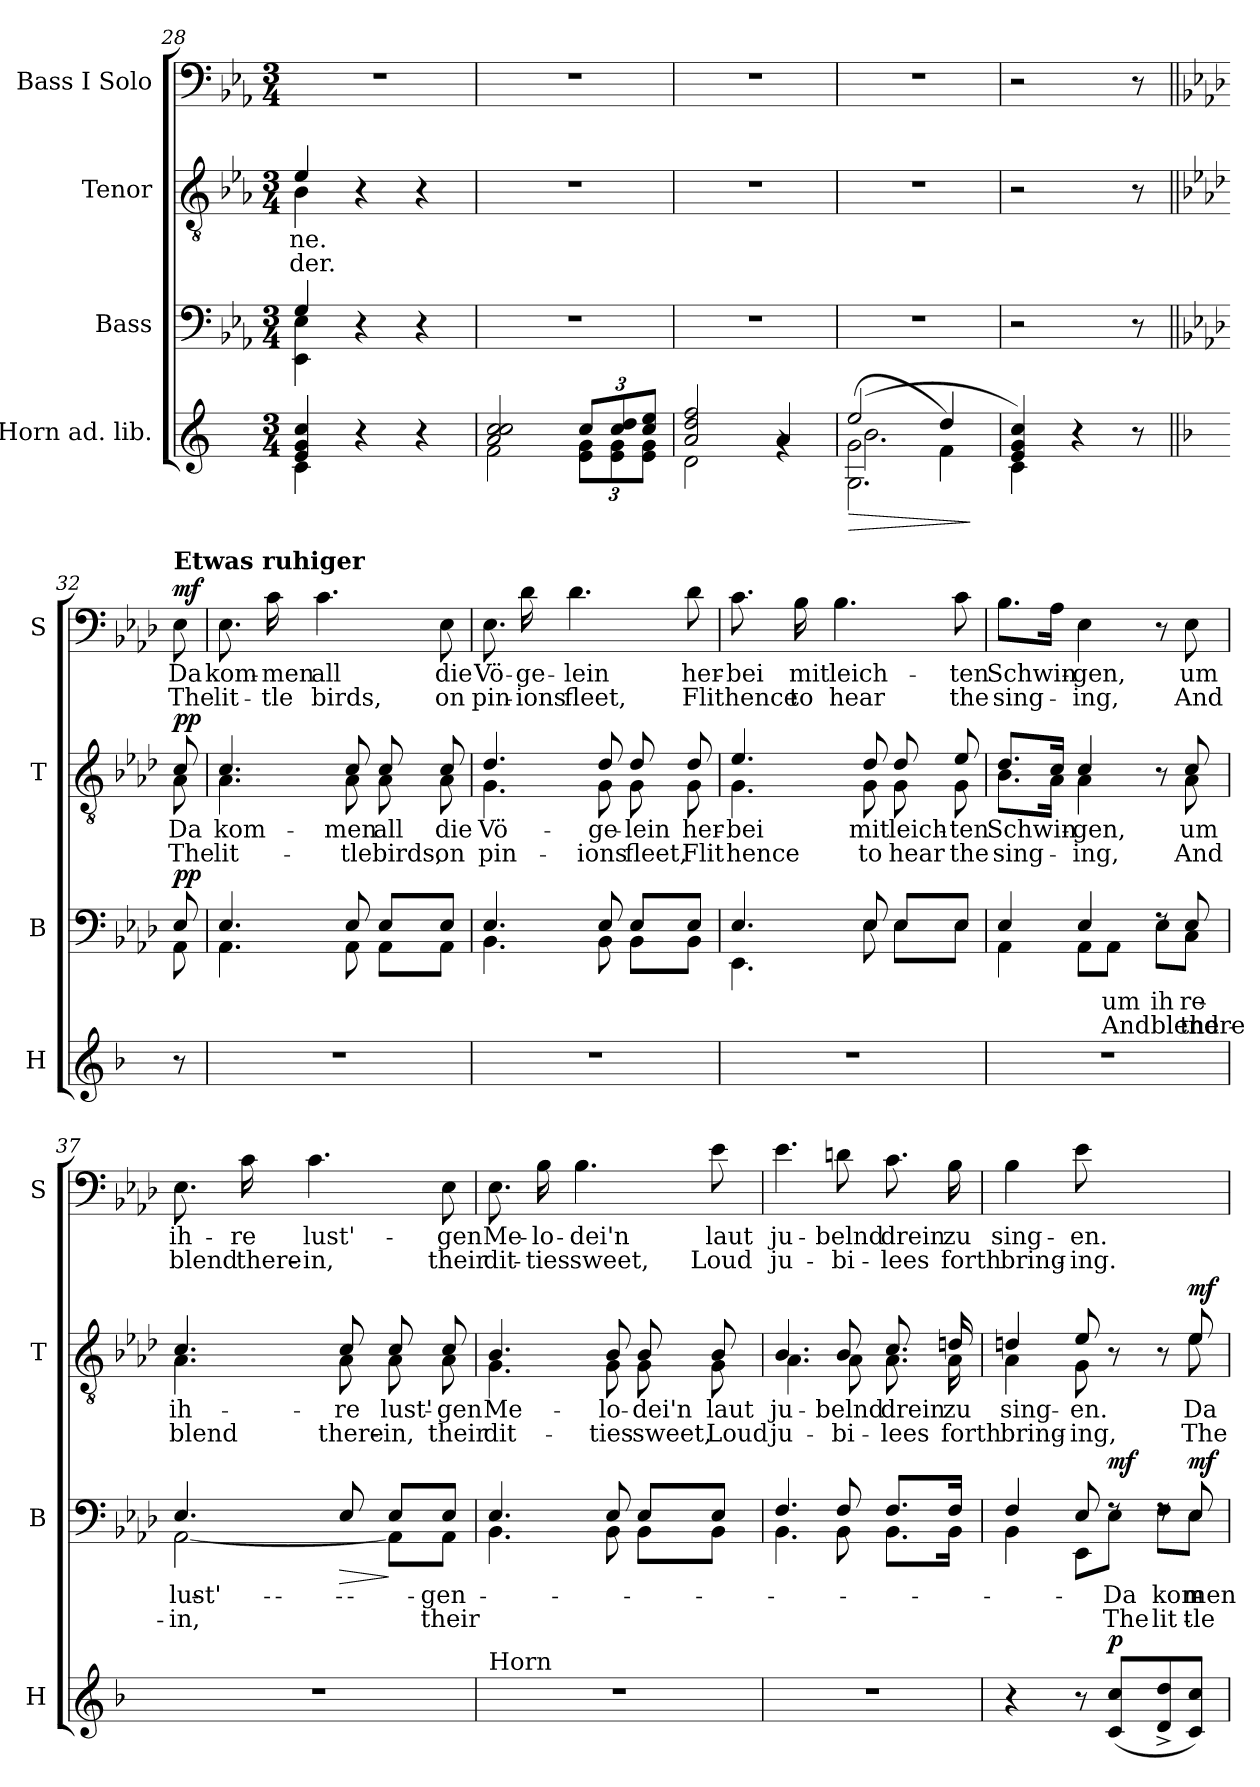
**kern	**dynam	**kern	**text	**text	**dynam	**kern	**text	**text	**dynam	**kern	**text	**text	**dynam
*part4	*part4	*part3	*part3	*part3	*part3	*part2	*part2	*part2	*part2	*part1	*part1	*part1	*part1
*staff4	*staff4	*staff3	*staff3	*staff3	*staff3	*staff2	*staff2	*staff2	*staff2	*staff1	*staff1	*staff1	*staff1
*I"Horn ad. lib.	*	*I"Bass	*	*	*	*I"Tenor	*	*	*	*I"Bass I Solo	*	*	*
*I'H	*	*I'B	*	*	*	*I'T	*	*	*	*I'S	*	*	*
*clefG2	*	*clefF4	*	*	*	*clefGv2	*	*	*	*clefF4	*	*	*
*ITrd5c9	*	*	*	*	*	*	*	*	*	*	*	*	*
*k[b-e-a-]	*	*k[b-e-a-]	*	*	*	*k[b-e-a-]	*	*	*	*k[b-e-a-]	*	*	*
*M3/4	*	*M3/4	*	*	*	*M3/4	*	*	*	*M3/4	*	*	*
=28	=28	=28	=28	=28	=28	=28	=28	=28	=28	=28	=28	=28	=28
*^	*	*^	*	*	*	*	*	*	*	*	*	*	*
!	!	!	!	!	!	!	!	!	!LO:LY:b	!LO:LY:b	!	!	!	!	!
*	*	*	*	*	*	*	*	*^	*	*	*	*	*	*	*
4G/ 4B-/ 4e-/	4E-\	.	4G/	4EE-\ 4E-\	.	.	.	4e-/	4B-\	-ne.	-der.	.	2.r	.	.	.
4r	4ryy	.	4r	4ryy	.	.	.	4r	4ryy	.	.	.	.	.	.	.
4r	4ryy	.	4r	4ryy	.	.	.	4r	4ryy	.	.	.	.	.	.	.
*	*	*	*v	*v	*	*	*	*	*	*	*	*	*	*	*	*
*	*	*	*	*	*	*	*v	*v	*	*	*	*	*	*	*
!!LO:LB:g=z
=29	=29	=29	=29	=29	=29	=29	=29	=29	=29	=29	=29	=29	=29	=29
2c/ 2e-/ 2e-/	2A-\	.	2.r	.	.	.	2.r	.	.	.	2.r	.	.	.
*Xbrackettup	*	*	*	*	*	*	*	*	*	*	*	*	*	*
12e-/L	12G\ 12B-\L	.	.	.	.	.	.	.	.	.	.	.	.	.
12e-/ 12f/	12G\ 12B-\	.	.	.	.	.	.	.	.	.	.	.	.	.
12e-/ 12g/J	12G\ 12B-\J	.	.	.	.	.	.	.	.	.	.	.	.	.
=30	=30	=30	=30	=30	=30	=30	=30	=30	=30	=30	=30	=30	=30	=30
2c/ 2f/ 2a-/	2F\	.	2.r	.	.	.	2.r	.	.	.	2.r	.	.	.
4c/	4rg	.	.	.	.	.	.	.	.	.	.	.	.	.
=31	=31	=31	=31	=31	=31	=31	=31	=31	=31	=31	=31	=31	=31	=31
!	!	!LO:HP:b	!	!	!	!	!	!	!	!	!	!	!	!
*^	*^	*	*	*	*	*	*	*	*	*	*	*	*	*
(2g/	2.BB-\	(>2B-\	2.d\	>	2.r	.	.	.	2.r	.	.	.	2.r	.	.	.
4f/	.	4A-\)	.	.	.	.	.	.	.	.	.	.	.	.	.	.
*v	*v	*v	*v	*	*	*	*	*	*	*	*	*	*	*	*	*
.	]	.	.	.	.	.	.	.	.	.	.	.	.
=32	=32	=32	=32	=32	=32	=32	=32	=32	=32	=32	=32	=32	=32
*^	*	*	*	*	*	*	*	*	*	*	*	*	*
4G/ 4B-/ 4e-/)	4E-\	.	2r	.	.	.	2r	.	.	.	2r	.	.	.
4r	4ryy	.	.	.	.	.	.	.	.	.	.	.	.	.
8r	8ryy	.	8r	.	.	.	8r	.	.	.	8r	.	.	.
*v	*v	*	*	*	*	*	*	*	*	*	*	*	*	*
!!LO:PB:g=z
=32X1||	=32X1||	=32X1||	=32X1||	=32X1||	=32X1||	=32X1||	=32X1||	=32X1||	=32X1||	=32X1||	=32X1||	=32X1||	=32X1||
*k[b-e-a-d-]	*	*k[b-e-a-d-]	*	*	*	*k[b-e-a-d-]	*	*	*	*k[b-e-a-d-]	*	*	*
*^	*	*^	*	*	*	*	*	*	*	*	*	*	*
!	!	!	!	!	!	!	!	!	!	!	!	!LO:TX:a:B:t=Etwas ruhiger	!	!	!
!	!	!	!	!	!	!	!LO:DY:a	!	!LO:LY:b	!LO:LY:b	!LO:DY:a	!	!LO:LY:b	!LO:LY:b	!LO:DY:a
*v	*v	*	*	*	*	*	*	*^	*	*	*	*	*	*	*
8r	.	8E-/	8AA-\	.	.	pp	8c/	8A-\	Da	The	pp	8E-\	Da	The	mf
=33	=33	=33	=33	=33	=33	=33	=33	=33	=33	=33	=33	=33	=33	=33	=33
!	!	!	!	!	!	!	!	!	!LO:LY:b	!LO:LY:b	!	!	!LO:LY:b	!LO:LY:b	!
2.r	.	4.E-/	4.AA-\	.	.	.	4.c/	4.A-\	kom-	lit-	.	8.E-\	kom-	lit-	.
!	!	!	!	!	!	!	!	!	!	!	!	!	!LO:LY:b	!LO:LY:b	!
.	.	.	.	.	.	.	.	.	.	.	.	16c\	-men	-tle	.
!	!	!	!	!	!	!	!	!	!	!	!	!	!LO:LY:b	!LO:LY:b	!
.	.	.	.	.	.	.	.	.	.	.	.	4.c\	all	birds,	.
!	!	!	!	!	!	!	!	!	!LO:LY:b	!LO:LY:b	!	!	!	!	!
.	.	8E-/	8AA-\	.	.	.	8c/	8A-\	-men	-tle	.	.	.	.	.
!	!	!	!	!	!	!	!	!	!LO:LY:b	!LO:LY:b	!	!	!	!	!
.	.	8E-/L	8AA-\L	.	.	.	8c/	8A-\	all	birds,	.	.	.	.	.
!	!	!	!	!	!	!	!	!	!LO:LY:b	!LO:LY:b	!	!	!LO:LY:b	!LO:LY:b	!
.	.	8E-/J	8AA-\J	.	.	.	8c/	8A-\	die	on	.	8E-\	die	on	.
=34	=34	=34	=34	=34	=34	=34	=34	=34	=34	=34	=34	=34	=34	=34	=34
!	!	!	!	!	!	!	!	!	!LO:LY:b	!LO:LY:b	!	!	!LO:LY:b	!LO:LY:b	!
2.r	.	4.E-/	4.BB-\	.	.	.	4.d-/	4.G\	Vö-	pin-	.	8.E-\	Vö-	pin-	.
!	!	!	!	!	!	!	!	!	!	!	!	!	!LO:LY:b	!LO:LY:b	!
.	.	.	.	.	.	.	.	.	.	.	.	16d-\	-ge-	-ions	.
!	!	!	!	!	!	!	!	!	!	!	!	!	!LO:LY:b	!LO:LY:b	!
.	.	.	.	.	.	.	.	.	.	.	.	4.d-\	-lein	fleet,	.
!	!	!	!	!	!	!	!	!	!LO:LY:b	!LO:LY:b	!	!	!	!	!
.	.	8E-/	8BB-\	.	.	.	8d-/	8G\	-ge-	-ions	.	.	.	.	.
!	!	!	!	!	!	!	!	!	!LO:LY:b	!LO:LY:b	!	!	!	!	!
.	.	8E-/L	8BB-\L	.	.	.	8d-/	8G\	-lein	fleet,	.	.	.	.	.
!	!	!	!	!	!	!	!	!	!LO:LY:b	!LO:LY:b	!	!	!LO:LY:b	!LO:LY:b	!
.	.	8E-/J	8BB-\J	.	.	.	8d-/	8G\	her-	Flit	.	8d-\	her-	Flit	.
!!LO:LB:g=z
=35	=35	=35	=35	=35	=35	=35	=35	=35	=35	=35	=35	=35	=35	=35	=35
!	!	!	!	!	!	!	!	!	!LO:LY:b	!LO:LY:b	!	!	!LO:LY:b	!LO:LY:b	!
2.r	.	4.E-/	4.EE-\	.	.	.	4.e-/	4.G\	-bei	hence	.	8.c\	-bei	hence	.
!	!	!	!	!	!	!	!	!	!	!	!	!	!LO:LY:b	!LO:LY:b	!
.	.	.	.	.	.	.	.	.	.	.	.	16B-\	mit	to	.
!	!	!	!	!	!	!	!	!	!	!	!	!	!LO:LY:b	!LO:LY:b	!
.	.	.	.	.	.	.	.	.	.	.	.	4.B-\	leich-	hear	.
!	!	!	!	!	!	!	!	!	!LO:LY:b	!LO:LY:b	!	!	!	!	!
.	.	8E-/	8E-\	.	.	.	8d-/	8G\	mit	to	.	.	.	.	.
!	!	!	!	!	!	!	!	!	!LO:LY:b	!LO:LY:b	!	!	!	!	!
.	.	8E-/L	8E-\L	.	.	.	8d-/	8G\	leich-	hear	.	.	.	.	.
!	!	!	!	!	!	!	!	!	!LO:LY:b	!LO:LY:b	!	!	!LO:LY:b	!LO:LY:b	!
.	.	8E-/J	8E-\J	.	.	.	8e-/	8G\	-ten	the	.	8c\	-ten	the	.
=36	=36	=36	=36	=36	=36	=36	=36	=36	=36	=36	=36	=36	=36	=36	=36
!	!	!	!	!	!	!	!	!	!LO:LY:b	!LO:LY:b	!	!	!LO:LY:b	!LO:LY:b	!
2.r	.	4E-/	4AA-\	.	.	.	8.d-/L	8.B-\L	Schwin-	sing-	.	8.B-\L	Schwin-	sing-	.
.	.	.	.	.	.	.	16c/Jk	16A-\Jk	.	.	.	16A-\Jk	.	.	.
!	!	!	!	!	!	!	!	!	!LO:LY:b	!LO:LY:b	!	!	!LO:LY:b	!LO:LY:b	!
.	.	4E-/	8AA-\L	.	.	.	4c/	4A-\	-gen,	-ing,	.	4E-\	-gen,	-ing,	.
!	!	!	!	!LO:LY:b	!LO:LY:b	!	!	!	!	!	!	!	!	!	!
.	.	.	8AA-\J	um	And	.	.	.	.	.	.	.	.	.	.
!	!	!	!	!LO:LY:b	!LO:LY:b	!	!	!	!	!	!	!	!	!	!
.	.	8rF	8E-\L	ih-	blend	.	8r	8ryy	.	.	.	8r	.	.	.
!	!	!	!	!LO:LY:b	!LO:LY:b	!	!	!	!LO:LY:b	!LO:LY:b	!	!	!LO:LY:b	!LO:LY:b	!
.	.	8E-/	8C\J	-re	there-	.	8c/	8A-\	um	And	.	8E-\	um	And	.
=37	=37	=37	=37	=37	=37	=37	=37	=37	=37	=37	=37	=37	=37	=37	=37
!	!	!	!	!LO:LY:b	!LO:LY:b	!	!	!	!LO:LY:b	!LO:LY:b	!	!	!LO:LY:b	!LO:LY:b	!
2.r	.	4.E-/	[2AA-\	lust'-	-in,	.	4.c/	4.A-\	ih-	blend	.	8.E-\	ih-	blend	.
!	!	!	!	!	!	!	!	!	!	!	!	!	!LO:LY:b	!LO:LY:b	!
.	.	.	.	.	.	.	.	.	.	.	.	16c\	-re	there-	.
!	!	!	!	!	!	!	!	!	!	!	!	!	!LO:LY:b	!LO:LY:b	!
.	.	.	.	.	.	.	.	.	.	.	.	4.c\	lust'-	-in,	.
!	!	!	!	!	!	!LO:HP:b	!	!	!LO:LY:b	!LO:LY:b	!	!	!	!	!
.	.	8E-/	.	.	.	>	8c/	8A-\	-re	there-	.	.	.	.	.
!	!	!	!	!	!	!	!	!	!LO:LY:b	!LO:LY:b	!	!	!	!	!
.	.	8E-/L	8AA-\L]	.	.	]	8c/	8A-\	lust'-	-in,	.	.	.	.	.
!	!	!	!	!LO:LY:b	!LO:LY:b	!	!	!	!LO:LY:b	!LO:LY:b	!	!	!LO:LY:b	!LO:LY:b	!
.	.	8E-/J	8AA-\J	-gen	their	.	8c/	8A-\	-gen	their	.	8E-\	-gen	their	.
!!LO:LB:g=z
=38	=38	=38	=38	=38	=38	=38	=38	=38	=38	=38	=38	=38	=38	=38	=38
!LO:TX:a:t=Horn	!	!	!	!	!	!	!	!	!	!	!	!	!	!	!
!	!	!	!	!	!	!	!	!	!LO:LY:b	!LO:LY:b	!	!	!LO:LY:b	!LO:LY:b	!
2.r	.	4.E-/	4.BB-\	.	.	.	4.B-/	4.G\	Me-	dit-	.	8.E-\	Me-	dit-	.
!	!	!	!	!	!	!	!	!	!	!	!	!	!LO:LY:b	!LO:LY:b	!
.	.	.	.	.	.	.	.	.	.	.	.	16B-\	-lo-	-ties	.
!	!	!	!	!	!	!	!	!	!	!	!	!	!LO:LY:b	!LO:LY:b	!
.	.	.	.	.	.	.	.	.	.	.	.	4.B-\	-dei'n	sweet,	.
!	!	!	!	!	!	!	!	!	!LO:LY:b	!LO:LY:b	!	!	!	!	!
.	.	8E-/	8BB-\	.	.	.	8B-/	8G\	-lo-	-ties	.	.	.	.	.
!	!	!	!	!	!	!	!	!	!LO:LY:b	!LO:LY:b	!	!	!	!	!
.	.	8E-/L	8BB-\L	.	.	.	8B-/	8G\	-dei'n	sweet,	.	.	.	.	.
!	!	!	!	!	!	!	!	!	!LO:LY:b	!LO:LY:b	!	!	!LO:LY:b	!LO:LY:b	!
.	.	8E-/J	8BB-\J	.	.	.	8B-/	8G\	laut	Loud	.	8e-\	laut	Loud	.
=39	=39	=39	=39	=39	=39	=39	=39	=39	=39	=39	=39	=39	=39	=39	=39
!	!	!	!	!	!	!	!	!	!LO:LY:b	!LO:LY:b	!	!	!LO:LY:b	!LO:LY:b	!
2.r	.	4.F/	4.BB-\	.	.	.	4.B-/	4.A-\	ju-	ju-	.	4.e-\	ju-	ju-	.
!	!	!	!	!	!	!	!	!	!LO:LY:b	!LO:LY:b	!	!	!LO:LY:b	!LO:LY:b	!
.	.	8F/	8BB-\	.	.	.	8B-/	8A-\	-belnd	-bi-	.	8dn\	-belnd	-bi-	.
!	!	!	!	!	!	!	!	!	!LO:LY:b	!LO:LY:b	!	!	!LO:LY:b	!LO:LY:b	!
.	.	8.F/L	8.BB-\L	.	.	.	8.c/	8.A-\	drein	-lees	.	8.c\	drein	-lees	.
!	!	!	!	!	!	!	!	!	!LO:LY:b	!LO:LY:b	!	!	!LO:LY:b	!LO:LY:b	!
.	.	16F/Jk	16BB-\Jk	.	.	.	16dn/	16A-\	zu	forth	.	16B-\	zu	forth	.
=40	=40	=40	=40	=40	=40	=40	=40	=40	=40	=40	=40	=40	=40	=40	=40
!	!	!	!	!	!	!	!	!	!LO:LY:b	!LO:LY:b	!	!	!LO:LY:b	!LO:LY:b	!
4r	.	4F/	4BB-\	.	.	.	4dn/	4A-\	sing-	bring-	.	4B-\	sing-	bring-	.
!	!	!	!	!	!	!	!	!	!LO:LY:b	!LO:LY:b	!	!	!LO:LY:b	!LO:LY:b	!
8r	.	8E-/	8EE-\L	.	.	.	8e-/	8G\	-en.	-ing,	.	8e-\	-en.	-ing.	.
!	!LO:DY:a	!	!	!LO:LY:b	!LO:LY:b	!LO:DY:b	!	!	!	!	!	!	!	!	!
(8E-/ 8e-/L	p	8rF	8E-\J	Da	The	mf	8r	8ryy	.	.	.	8ryy	.	.	.
!	!	!	!	!LO:LY:b	!LO:LY:b	!	!	!	!	!	!	!	!	!	!
8F/^ 8f/^	.	8rF	8F\L	kom-	lit-	.	8r	8ryy	.	.	.	4ryy	.	.	.
!	!	!	!	!LO:LY:b	!LO:LY:b	!LO:DY:a	!	!	!LO:LY:b	!LO:LY:b	!LO:DY:a	!	!	!	!
8E-/ 8e-/J)	.	8E-/	8E-\J	-men	-tle	mf	8e-/	8e-\	Da	The	mf	.	.	.	.
*	*	*v	*v	*	*	*	*	*	*	*	*	*	*	*	*
*	*	*	*	*	*	*v	*v	*	*	*	*	*	*	*
=	=	=	=	=	=	=	=	=	=	=	=	=	=
*-	*-	*-	*-	*-	*-	*-	*-	*-	*-	*-	*-	*-	*-
